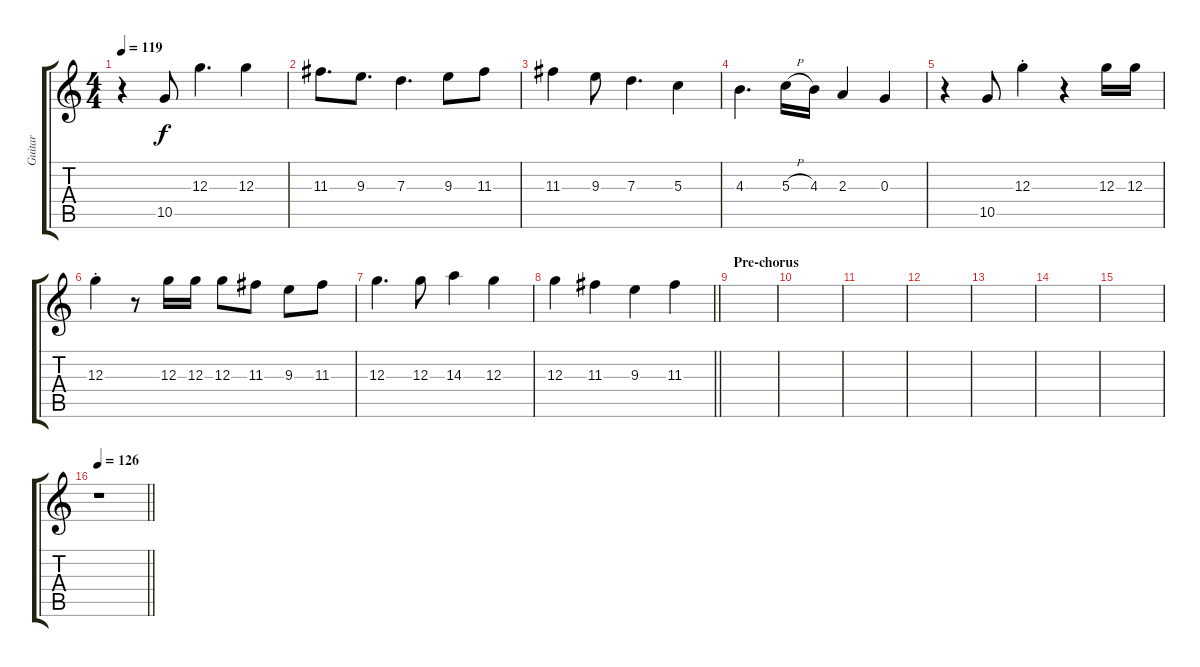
\track ("Guitar" "Guitar") {instrument electricguitarjazz}
\staff {score tabs}
\tuning (E4 B3 G3 D3 A2 E2) {hide}
\ts (4 4)
\tempo 119
\clef g2
\ks c
r.4{dy f} 10.5.8 12.3.4{d} 12.3.4 |
11.3.8{d} 9.3.8{d} 7.3.4{d} 9.3.8 11.3.8 |
11.3.4 9.3.8 7.3.4{d} 5.3.4 |
4.3.4{d} 5.3{h}.16 4.3.16 2.3.4 0.3.4 |
r.4 10.5.8 12.3{st}.4 r.4 12.3.16 12.3.16 |
12.3{st}.4 r.8 12.3.16 12.3.16 12.3.8 11.3.8 9.3.8 11.3.8 |
12.3.4{d} 12.3.8 14.3.4 12.3.4 |
\barLineRight lightlight
12.3.4 11.3.4 9.3.4 11.3.4 |
\section ("" "Pre-chorus")
|
|
|
|
|
|
|
\tempo 126
\barLineRight lightlight
r.1
